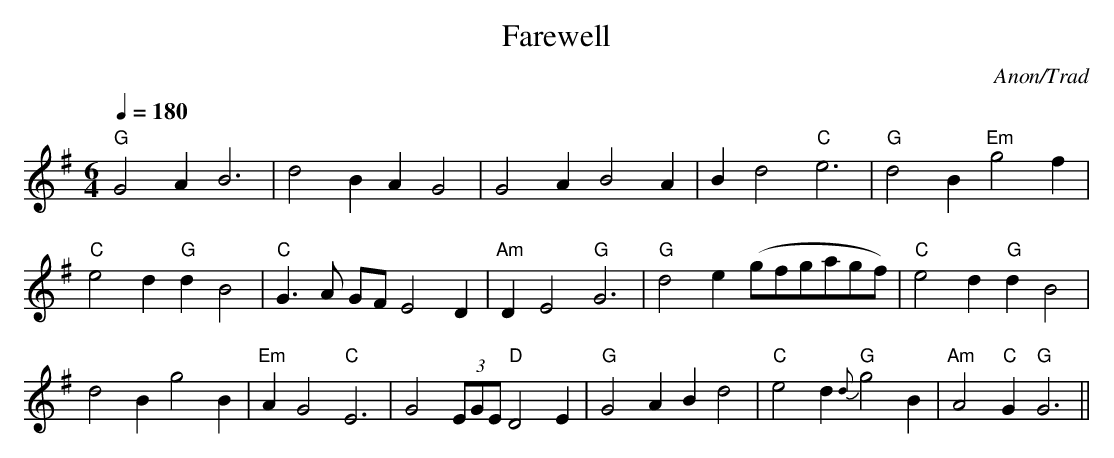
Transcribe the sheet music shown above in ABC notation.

X:1
T:Farewell
C:Anon/Trad
L:1/4
M:6/4
Q:1/4=180
K:G
"G"G2 A B3 | d2 B A G2 |  G2 A B2 A | B d2 "C"e3 | "G" d2 B "Em"g2 f |
"C"e2 d "G"d B2 | "C"G>A G/F/ E2  D | "Am"D E2 "G"G3 | "G"d2 e (g/f/g/a/g/f/) | "C"e2 d "G"d B2 |
d2 B g2 B | "Em"A G2 "C" E3 |  G2 (3E/G/E/  "D"D2 E | "G"G2 A B d2 | "C"e2 d "G"{d}g2 B | "Am"A2 "C"G "G"G3 ||
